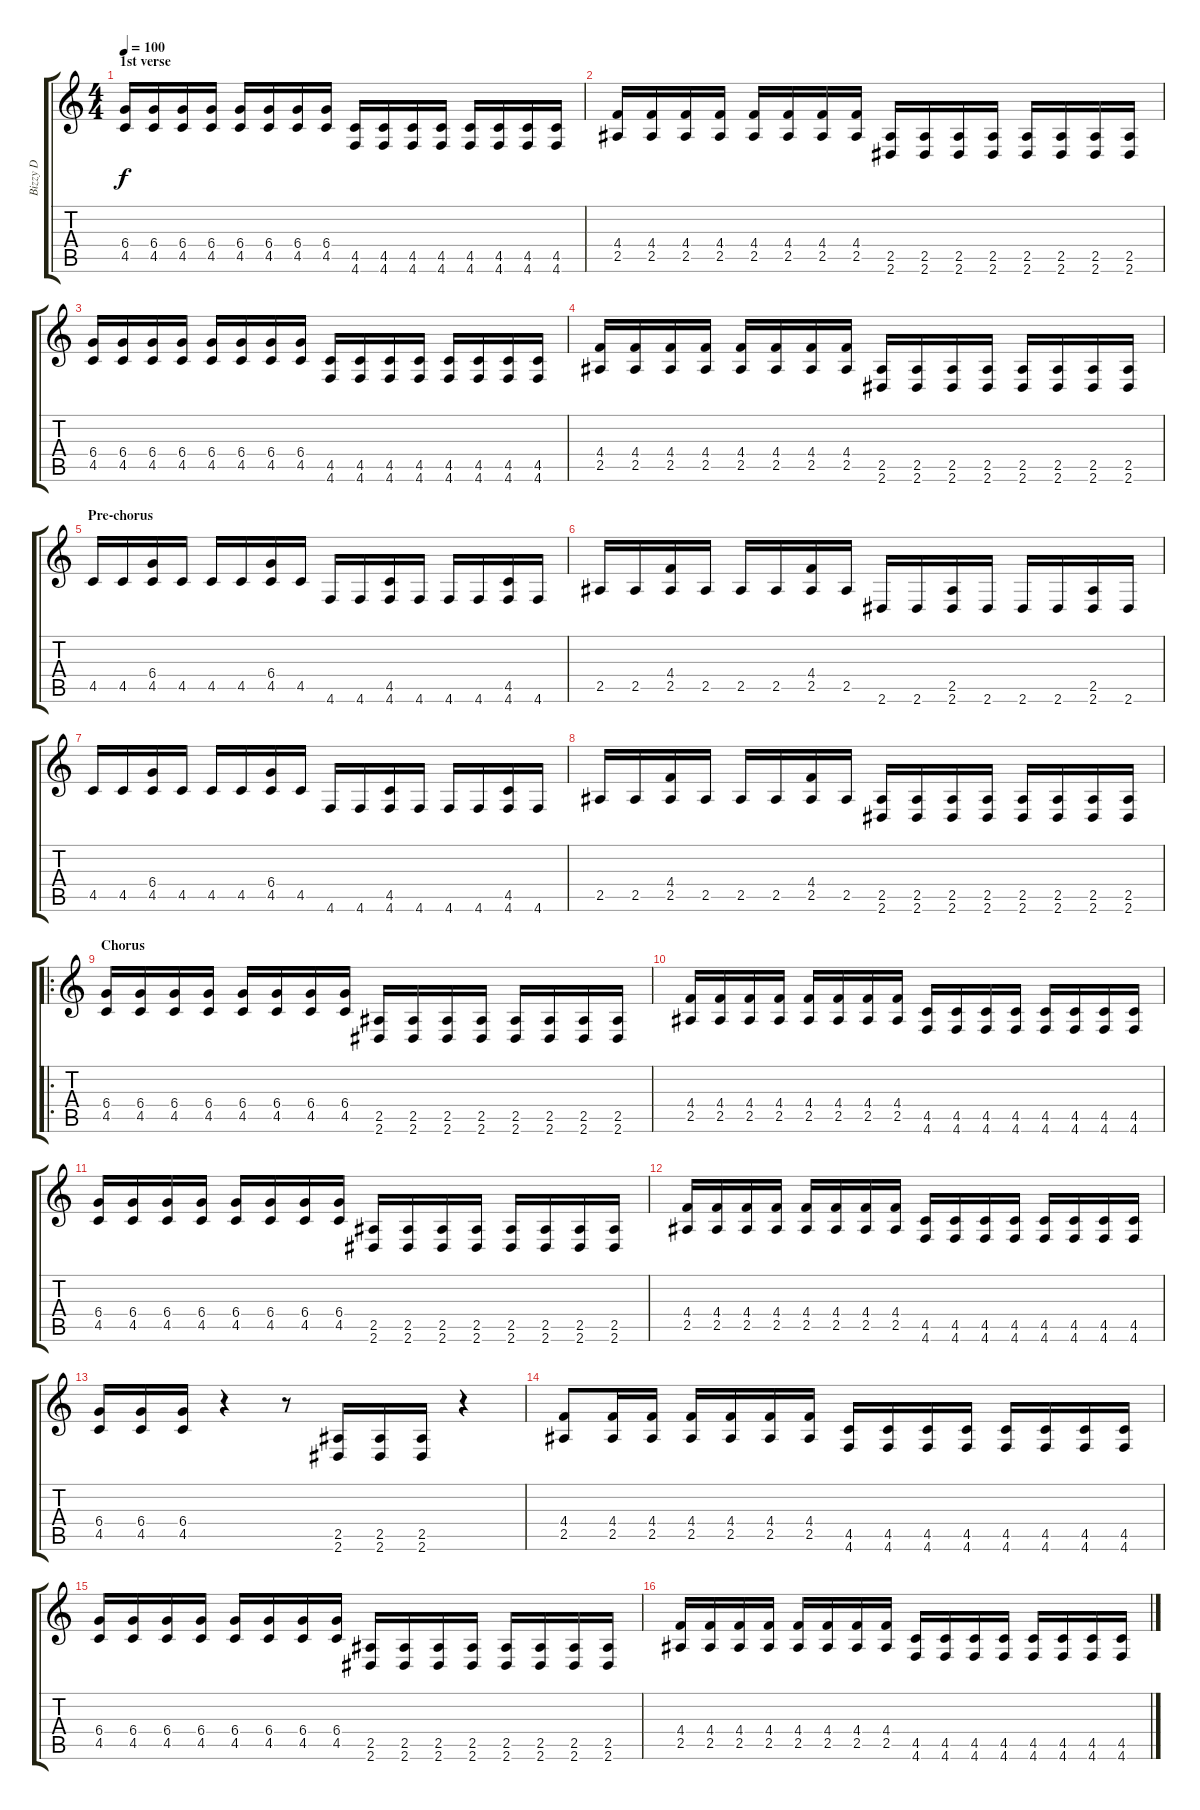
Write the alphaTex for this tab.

\track ("Bizzy D" "Bizzy D") {instrument distortionguitar}
\staff {score tabs}
\tuning (Eb4 Bb3 Gb3 Db3 Ab2 Db2) {hide}
\ts (4 4)
\section ("" "1st verse")
\tempo 100
\clef g2
\ks c
(6.4 4.5).16{dy f instrument distortionguitar} (6.4 4.5).16 (6.4 4.5).16 (6.4 4.5).16 (6.4 4.5).16 (6.4 4.5).16 (6.4 4.5).16 (6.4 4.5).16 (4.5 4.6).16 (4.5 4.6).16 (4.5 4.6).16 (4.5 4.6).16 (4.5 4.6).16 (4.5 4.6).16 (4.5 4.6).16 (4.5 4.6).16 |
(4.4 2.5).16 (4.4 2.5).16 (4.4 2.5).16 (4.4 2.5).16 (4.4 2.5).16 (4.4 2.5).16 (4.4 2.5).16 (4.4 2.5).16 (2.5 2.6).16 (2.5 2.6).16 (2.5 2.6).16 (2.5 2.6).16 (2.5 2.6).16 (2.5 2.6).16 (2.5 2.6).16 (2.5 2.6).16 |
(6.4 4.5).16 (6.4 4.5).16 (6.4 4.5).16 (6.4 4.5).16 (6.4 4.5).16 (6.4 4.5).16 (6.4 4.5).16 (6.4 4.5).16 (4.5 4.6).16 (4.5 4.6).16 (4.5 4.6).16 (4.5 4.6).16 (4.5 4.6).16 (4.5 4.6).16 (4.5 4.6).16 (4.5 4.6).16 |
(4.4 2.5).16 (4.4 2.5).16 (4.4 2.5).16 (4.4 2.5).16 (4.4 2.5).16 (4.4 2.5).16 (4.4 2.5).16 (4.4 2.5).16 (2.5 2.6).16 (2.5 2.6).16 (2.5 2.6).16 (2.5 2.6).16 (2.5 2.6).16 (2.5 2.6).16 (2.5 2.6).16 (2.5 2.6).16 |
\section ("" "Pre-chorus")
4.5.16 4.5.16 (6.4 4.5).16 4.5.16 4.5.16 4.5.16 (6.4 4.5).16 4.5.16 4.6.16 4.6.16 (4.5 4.6).16 4.6.16 4.6.16 4.6.16 (4.5 4.6).16 4.6.16 |
2.5.16 2.5.16 (4.4 2.5).16 2.5.16 2.5.16 2.5.16 (4.4 2.5).16 2.5.16 2.6.16 2.6.16 (2.5 2.6).16 2.6.16 2.6.16 2.6.16 (2.5 2.6).16 2.6.16 |
4.5.16 4.5.16 (6.4 4.5).16 4.5.16 4.5.16 4.5.16 (6.4 4.5).16 4.5.16 4.6.16 4.6.16 (4.5 4.6).16 4.6.16 4.6.16 4.6.16 (4.5 4.6).16 4.6.16 |
2.5.16 2.5.16 (4.4 2.5).16 2.5.16 2.5.16 2.5.16 (4.4 2.5).16 2.5.16 (2.5 2.6).16 (2.5 2.6).16 (2.5 2.6).16 (2.5 2.6).16 (2.5 2.6).16 (2.5 2.6).16 (2.5 2.6).16 (2.5 2.6).16 |
\ro
\section ("" "Chorus")
(6.4 4.5).16 (6.4 4.5).16 (6.4 4.5).16 (6.4 4.5).16 (6.4 4.5).16 (6.4 4.5).16 (6.4 4.5).16 (6.4 4.5).16 (2.5 2.6).16 (2.5 2.6).16 (2.5 2.6).16 (2.5 2.6).16 (2.5 2.6).16 (2.5 2.6).16 (2.5 2.6).16 (2.5 2.6).16 |
(4.4 2.5).16 (4.4 2.5).16 (4.4 2.5).16 (4.4 2.5).16 (4.4 2.5).16 (4.4 2.5).16 (4.4 2.5).16 (4.4 2.5).16 (4.5 4.6).16 (4.5 4.6).16 (4.5 4.6).16 (4.5 4.6).16 (4.5 4.6).16 (4.5 4.6).16 (4.5 4.6).16 (4.5 4.6).16 |
(6.4 4.5).16 (6.4 4.5).16 (6.4 4.5).16 (6.4 4.5).16 (6.4 4.5).16 (6.4 4.5).16 (6.4 4.5).16 (6.4 4.5).16 (2.5 2.6).16 (2.5 2.6).16 (2.5 2.6).16 (2.5 2.6).16 (2.5 2.6).16 (2.5 2.6).16 (2.5 2.6).16 (2.5 2.6).16 |
(4.4 2.5).16 (4.4 2.5).16 (4.4 2.5).16 (4.4 2.5).16 (4.4 2.5).16 (4.4 2.5).16 (4.4 2.5).16 (4.4 2.5).16 (4.5 4.6).16 (4.5 4.6).16 (4.5 4.6).16 (4.5 4.6).16 (4.5 4.6).16 (4.5 4.6).16 (4.5 4.6).16 (4.5 4.6).16 |
(6.4 4.5).16 (6.4 4.5).16 (6.4 4.5).16 r.4 r.8 (2.5 2.6).16 (2.5 2.6).16 (2.5 2.6).16 r.4 |
(4.4 2.5).8 (4.4 2.5).16 (4.4 2.5).16 (4.4 2.5).16 (4.4 2.5).16 (4.4 2.5).16 (4.4 2.5).16 (4.5 4.6).16 (4.5 4.6).16 (4.5 4.6).16 (4.5 4.6).16 (4.5 4.6).16 (4.5 4.6).16 (4.5 4.6).16 (4.5 4.6).16 |
(6.4 4.5).16 (6.4 4.5).16 (6.4 4.5).16 (6.4 4.5).16 (6.4 4.5).16 (6.4 4.5).16 (6.4 4.5).16 (6.4 4.5).16 (2.5 2.6).16 (2.5 2.6).16 (2.5 2.6).16 (2.5 2.6).16 (2.5 2.6).16 (2.5 2.6).16 (2.5 2.6).16 (2.5 2.6).16 |
(4.4 2.5).16 (4.4 2.5).16 (4.4 2.5).16 (4.4 2.5).16 (4.4 2.5).16 (4.4 2.5).16 (4.4 2.5).16 (4.4 2.5).16 (4.5 4.6).16 (4.5 4.6).16 (4.5 4.6).16 (4.5 4.6).16 (4.5 4.6).16 (4.5 4.6).16 (4.5 4.6).16 (4.5 4.6).16
